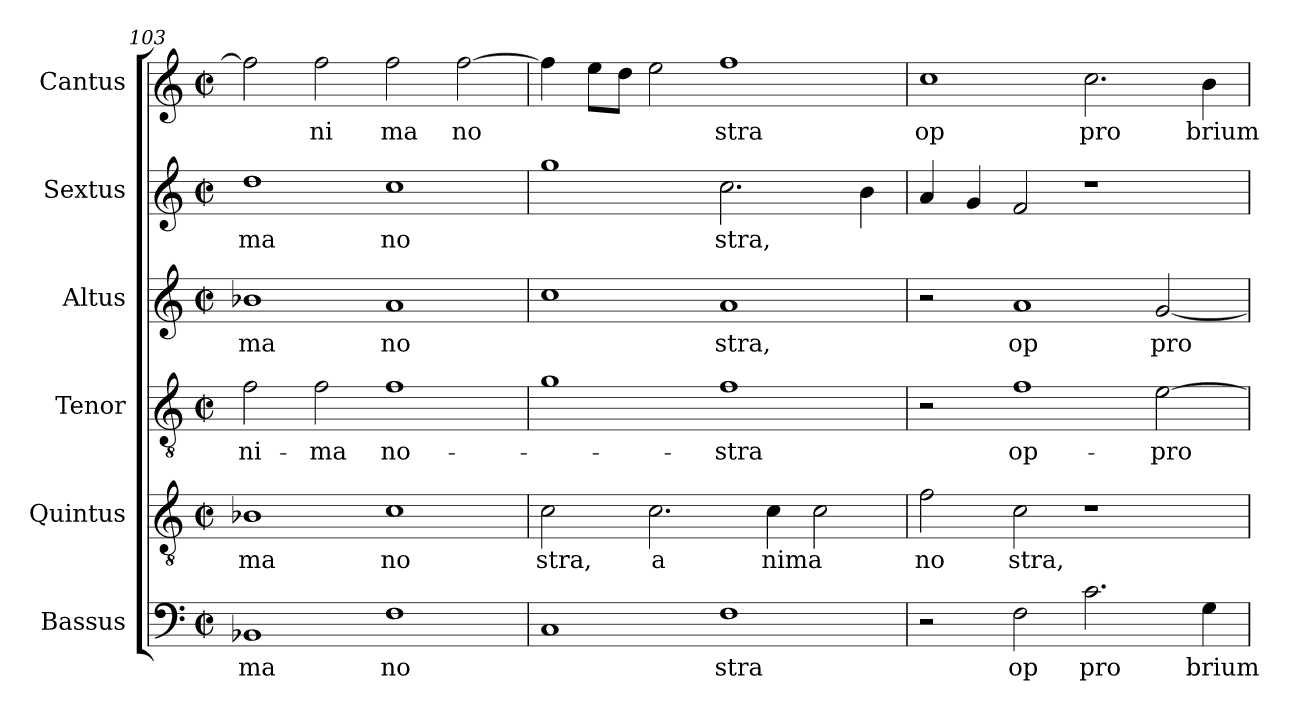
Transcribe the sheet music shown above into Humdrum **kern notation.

**kern	**text	**kern	**text	**kern	**text	**kern	**text	**kern	**text	**kern	**text
*part6	*part6	*part5	*part5	*part4	*part4	*part3	*part3	*part2	*part2	*part1	*part1
*staff6	*staff6	*staff5	*staff5	*staff4	*staff4	*staff3	*staff3	*staff2	*staff2	*staff1	*staff1
*I"Bassus	*	*I"Quintus	*	*I"Tenor	*	*I"Altus	*	*I"Sextus	*	*I"Cantus	*
*clefF4	*	*clefGv2	*	*clefGv2	*	*clefG2	*	*clefG2	*	*clefG2	*
*M2/2	*	*M2/2	*	*M2/2	*	*M2/2	*	*M2/2	*	*M2/2	*
*met(c|)	*	*met(c|)	*	*met(c|)	*	*met(c|)	*	*met(c|)	*	*met(c|)	*
=103	=103	=103	=103	=103	=103	=103	=103	=103	=103	=103	=103
!	!LO:LY:b:cj	!	!LO:LY:b:cj	!	!LO:LY:b:cj	!	!LO:LY:b:cj	!	!LO:LY:b:cj	!	!
1BB-X	ma	1B-X	ma	2f\	-ni-	1b-X	ma	1dd	ma	2ff\]	.
!	!	!	!	!	!LO:LY:b:cj	!	!	!	!	!	!LO:LY:b:cj
.	.	.	.	2f\	-ma	.	.	.	.	2ff\	ni
!	!LO:LY:b:cj	!	!LO:LY:b:cj	!	!LO:LY:b:cj	!	!LO:LY:b:cj	!	!LO:LY:b:cj	!	!LO:LY:b:cj
1F	no	1c	no	1f	no-	1a	no	1cc	no	2ff\	ma
!	!	!	!	!	!	!	!	!	!	!	!LO:LY:b:cj
.	.	.	.	.	.	.	.	.	.	[>2ff\	no
=104	=104	=104	=104	=104	=104	=104	=104	=104	=104	=104	=104
!	!	!	!LO:LY:b:cj	!	!	!	!	!	!	!	!
1C	.	2c\	stra,	1g	.	1cc	.	1gg	.	4ff\]	.
.	.	.	.	.	.	.	.	.	.	8ee\L	.
.	.	.	.	.	.	.	.	.	.	8dd\J	.
!	!	!	!LO:LY:b:cj	!	!	!	!	!	!	!	!
.	.	2.c\	a	.	.	.	.	.	.	2ee\	.
!	!LO:LY:b:cj	!	!	!	!LO:LY:b:cj	!	!LO:LY:b:cj	!	!LO:LY:b	!	!LO:LY:b:cj
1F	stra	.	.	1f	-stra	1a	stra,	2.cc\	stra,	1ff	stra
!	!	!	!LO:LY:b	!	!	!	!	!	!	!	!
.	.	4c\	nima	.	.	.	.	.	.	.	.
.	.	2c\	.	.	.	.	.	.	.	.	.
.	.	.	.	.	.	.	.	4b\	.	.	.
=105	=105	=105	=105	=105	=105	=105	=105	=105	=105	=105	=105
!	!	!	!LO:LY:b:cj	!	!	!	!	!	!	!	!LO:LY:b:cj
2r	.	2f\	no	2r	.	2r	.	4a/	.	1cc	op
.	.	.	.	.	.	.	.	4g/	.	.	.
!	!LO:LY:b:cj	!	!LO:LY:b:cj	!	!LO:LY:b:cj	!	!LO:LY:b:cj	!	!	!	!
2F\	op	2c\	stra,	1f	op-	1a	op	2f/	.	.	.
!	!LO:LY:b:cj	!	!	!	!	!	!	!	!	!	!LO:LY:b:cj
2.c\	pro	1r	.	.	.	.	.	1r	.	2.cc\	pro
!	!	!	!	!	!LO:LY:b	!	!LO:LY:b	!	!	!	!
.	.	.	.	[>2e\	-pro-	[<2g/	pro	.	.	.	.
!	!LO:LY:b	!	!	!	!	!	!	!	!	!	!LO:LY:b
4G\	brium	.	.	.	.	.	.	.	.	4b\	brium
=	=	=	=	=	=	=	=	=	=	=	=
*-	*-	*-	*-	*-	*-	*-	*-	*-	*-	*-	*-
